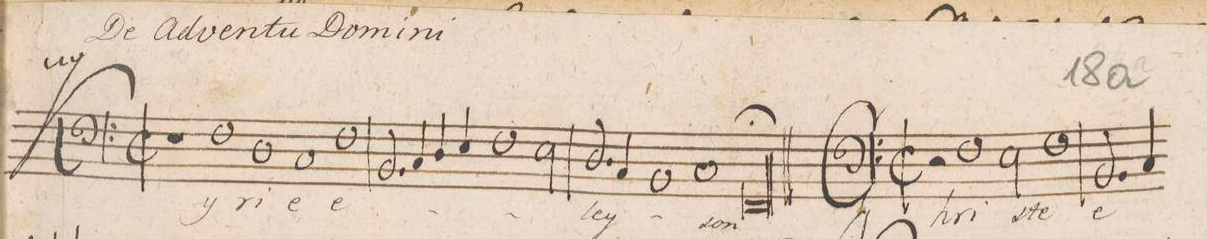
**kern	**text
*I"[BASSVS.]	*
*clefF4	*
*k[]	*
*met(C|)	*
*M2/1	*
1r	.
1F	Ky-
=2-	=2-
1D	-ri-
1C	-e
=3-	=3-
1F	e-
2.BB/	.
4C/	.
=4-	=4-
4D/	.
4E\	.
1F	.
*2\right	*
2E\	.
=5-	=5-
2.D/	-ley-
4C/	.
1BB	.
=6-	=6-
1C	-son
1FF;	.
=7||	=7||
*M2/1	*
*met(C|)	*
2r	.
1F	Chri-
2E\	.
=8-	=8-
1F	-ste
2.BB/	e-
4C/	.
=9-	=9-
*-	*-
